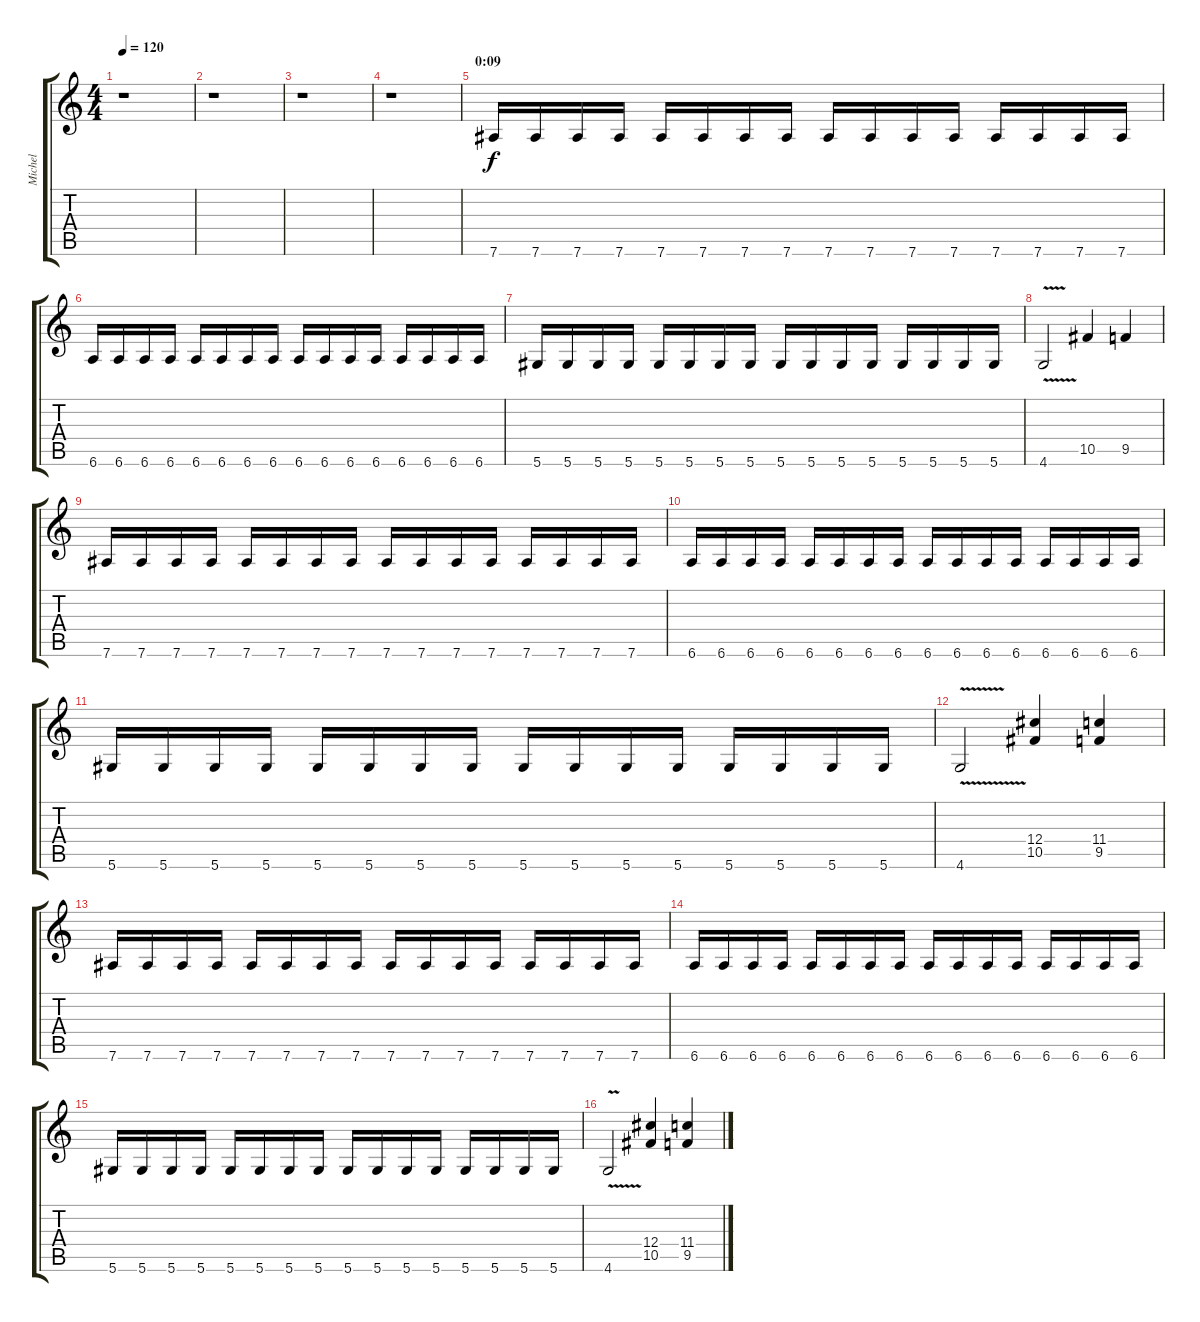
\track ("Michel" "Michel") {instrument distortionguitar}
\staff {score tabs}
\tuning (Eb4 Bb3 Gb3 Db3 Ab2 Eb2) {hide}
\ts (4 4)
\tempo 120
\clef g2
\ks c
r.1{dy f instrument distortionguitar} |
r.1 |
r.1 |
r.1 |
\section ("" "0:09")
7.6.16 7.6.16 7.6.16 7.6.16 7.6.16 7.6.16 7.6.16 7.6.16 7.6.16 7.6.16 7.6.16 7.6.16 7.6.16 7.6.16 7.6.16 7.6.16 |
6.6.16 6.6.16 6.6.16 6.6.16 6.6.16 6.6.16 6.6.16 6.6.16 6.6.16 6.6.16 6.6.16 6.6.16 6.6.16 6.6.16 6.6.16 6.6.16 |
5.6.16 5.6.16 5.6.16 5.6.16 5.6.16 5.6.16 5.6.16 5.6.16 5.6.16 5.6.16 5.6.16 5.6.16 5.6.16 5.6.16 5.6.16 5.6.16 |
4.6{v}.2 10.5.4 9.5.4 |
7.6.16 7.6.16 7.6.16 7.6.16 7.6.16 7.6.16 7.6.16 7.6.16 7.6.16 7.6.16 7.6.16 7.6.16 7.6.16 7.6.16 7.6.16 7.6.16 |
6.6.16 6.6.16 6.6.16 6.6.16 6.6.16 6.6.16 6.6.16 6.6.16 6.6.16 6.6.16 6.6.16 6.6.16 6.6.16 6.6.16 6.6.16 6.6.16 |
5.6.16 5.6.16 5.6.16 5.6.16 5.6.16 5.6.16 5.6.16 5.6.16 5.6.16 5.6.16 5.6.16 5.6.16 5.6.16 5.6.16 5.6.16 5.6.16 |
4.6{v}.2 (12.4 10.5).4 (11.4 9.5).4 |
7.6.16 7.6.16 7.6.16 7.6.16 7.6.16 7.6.16 7.6.16 7.6.16 7.6.16 7.6.16 7.6.16 7.6.16 7.6.16 7.6.16 7.6.16 7.6.16 |
6.6.16 6.6.16 6.6.16 6.6.16 6.6.16 6.6.16 6.6.16 6.6.16 6.6.16 6.6.16 6.6.16 6.6.16 6.6.16 6.6.16 6.6.16 6.6.16 |
5.6.16 5.6.16 5.6.16 5.6.16 5.6.16 5.6.16 5.6.16 5.6.16 5.6.16 5.6.16 5.6.16 5.6.16 5.6.16 5.6.16 5.6.16 5.6.16 |
4.6{v}.2 (12.4 10.5).4 (11.4 9.5).4
